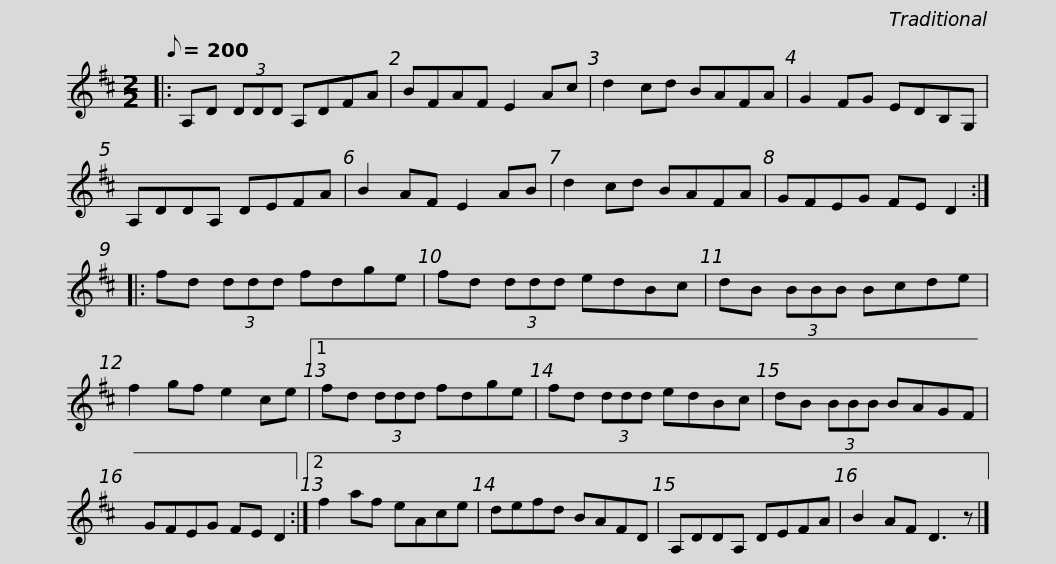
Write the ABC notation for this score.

X:1
L:1/8
Q:1/8=200
M:2/2
I:linebreak $
K:D
V:1 treble
V:1
|: A,D (3DDD A,DFA | BFAF E2 Ac | d2 cd BAFA | G2 FG EDB,G, | A,DDA, DEFA |$ %5
 B2 AF E2 AB | d2 cd BAFA | GFEG FE D2 :: fd (3ddd fdge | fd (3ddd edBc |$ %10
 dB (3BBB Bcde | f2 gf e2 ce |1 fd (3ddd fdge | fd (3ddd edBc | dB (3BBB BAGF |$ %15
 GFEG FE D2 :|2 f2 af eAce | defd BAFD | A,DDA, DEFA | B2 AF D3 z |] %20
